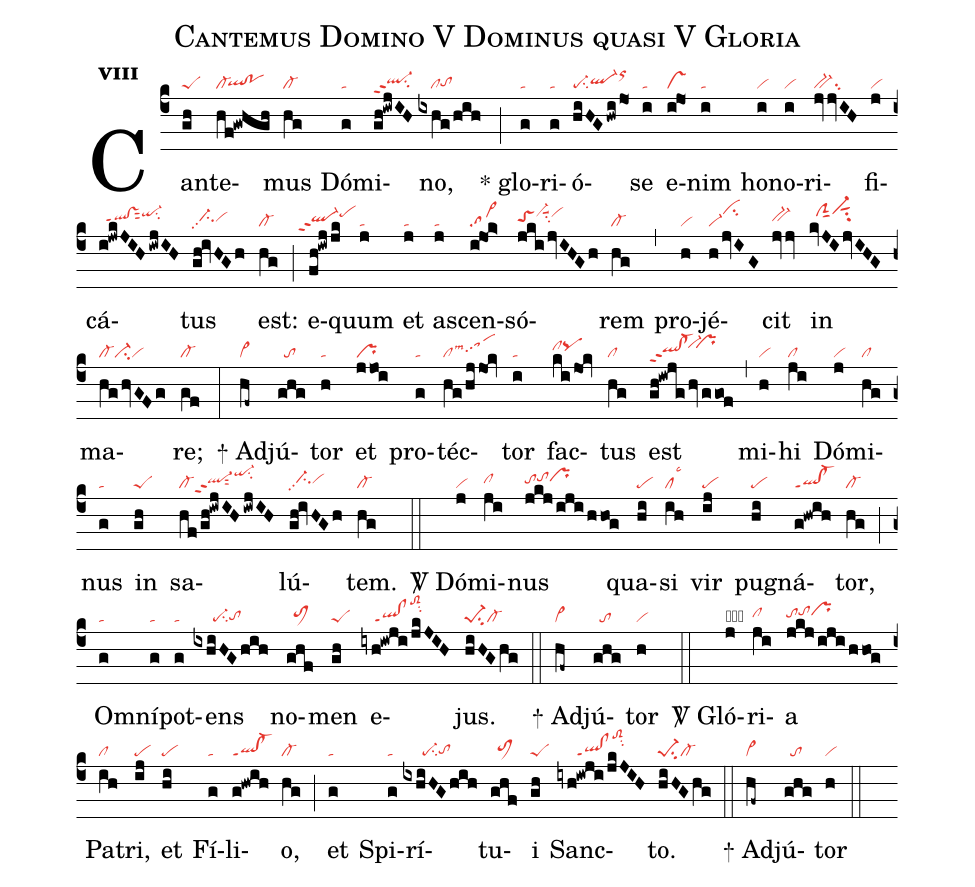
name:Cantemus Domino V Dominus quasi V Gloria;
office-part:re;
mode:8;
nabc-lines:1;
%%
initial-style: 1;
name: Cantemus Domino gloriose;
mode: 8;
office-part: Responsorium;
annotation: Resp.;
annotation: viii;
nabc-lines:1;
%%
(c4) Can(gh|peS)te(hf!gwhgh|cl-`qlhg!pohg)mus(hg|cl-) Dó(g|ta)mi(gh!iwjIH|ql-hhppt2su2)no,(ixhg/hih|////cltohg) (;) <sp>*</sp> glo(g|ta)ri(g|ta)ó(hiHG/hwi/jo1|pe-su2ql-hhorhk)se(i|ta) e(ijO1|vs)nim(i|ta) ho(i|vi)no(i|vi)ri(jvjvIH|bv-su2)fi(j|vi)cá(i!jwkJIH/iwjIH|//qlhh!vshhppt1sut2qi-hjsu2)tus(gh!ivHGh|//ci-hhpp2vihh) est:(hg|cl-) (;) e(fh!iwjjk|```ql-hhppt2pehj)quum(j|ta) et(j|ta) a(j|ta)scen(i!jo!k>|sa>)só(jki/jvIHGh|toShhvi-hjsuu1su2vihj)rem(hg|cl-) (,) pro(h|vi)jé(h/jvIG|vi-cihk)cit(jvjv|bv-hh) in(kvJIjvIHG|//clShjsut1vi-hksut1su2) ma(hg/hvGFg|cl-ci-vi)re;(gf|cl-) (:)
<sp>+</sp> Ad(hf~|vi>)jú(ghg|//to)tor(h|ta) et(jjoi|pr) pro(g|ta)téc(hg/hjjok|cllsm3sahhpp1)tor(i|ta) fac(ki/jok|clhipqhi)tus(hg|cl) est(gh!iwjg/hv/ggof|qlhh!cl-hhppt2``vi-hj``prhj) (,) mi(h|vi)hi(ji|cl) Dó(j|vi)mi(hg|cl)nus(g|ta) in(gh|peS) sa(hf/gh!iwjIH/iwjIH|cl-ql-hhppt2sut2qi-hksu2)lú(gh!ivHGh|//ci-hhpp2vihh)tem.(hg|cl-) (::)

<sp>V/</sp> Dó(j|vi)mi(ji|clhh)nus(jkj/iji/hhog|tohhtohiprhi) qua(hi|pe)si(ih|cllsc3) vir(ij|pe) pu(hi|pe)gná(g!hwih|ql!cl-ppt1)tor,(hg|cl-) (;) Om(g|ta)ní(g|ta)pot(g|ta)ens(ixhiHGhih|//////pe-su2tohg) no(ghf|//toM1hh)men(gh|peS) e(iyh!iwji/jkJIH|////ql!clppt1toS2hmsu2)jus.(hiHGhg|pe-1su2cl-) (::)
<sp>+</sp> Ad(hf~|vi>)jú(ghg|//to)tor(h|vi) (::)

<sp>V/</sp> Gló(j|obcbvi)ri(ji|clhh)a(jkj/iji/hhog|tohhtohiprhi) Pa(ih|cl)tri,(ij|pe) et(hi|pe) Fí(g|ta)li(g!hwih|ql!cl-ppt1)o,(hg|cl-) (;) et(g|ta) Spi(g|ta)rí(ixhiHG/hih|//////pe-su2tohg)tu(ghf|//toM1hh)i(gh|peS) Sanc(iyh!iwji/jkJIH|//////ql!clppt1toS2hmsu2)to.(hiHGhg|pe-1su2cl-) (::)
<sp>+</sp> Ad(hf~|vi>)jú(ghg|//to)tor(h|vi) (::)
